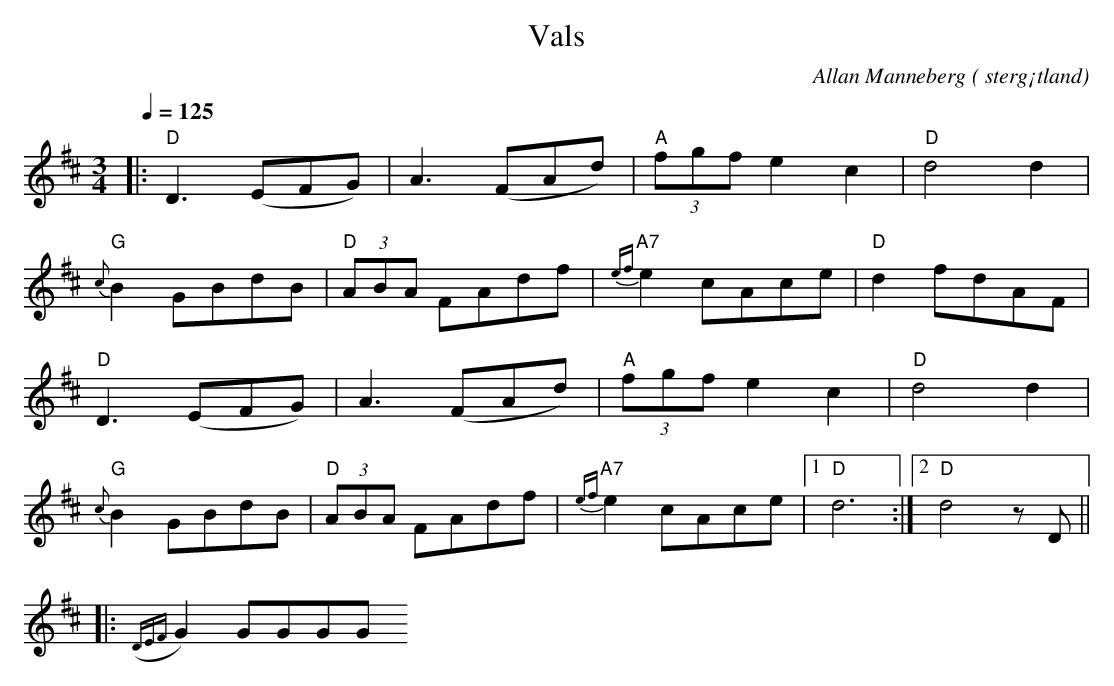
X:1
T:Vals
O: sterg¡tland
C:Allan Manneberg
Q:1/4=125
M: 3/4
L: 1/8
K: D
|: "D"D3(EFG) | A3(FAd) |"A" (3fgf e2 c2|"D" d4 d2|
"G" {c}B2 GBdB| "D" (3ABA FAdf | "A7" {ef}e2 cAce|"D" d2 fdAF|
"D"D3(EFG) | A3(FAd) |"A" (3fgf e2 c2|"D" d4 d2|
"G" {c}B2 GBdB| "D" (3ABA FAdf | "A7" {ef}e2 cAce|1"D" d6 :|2 "D" d4 z D||
|:({DEF}G2) GGGG
